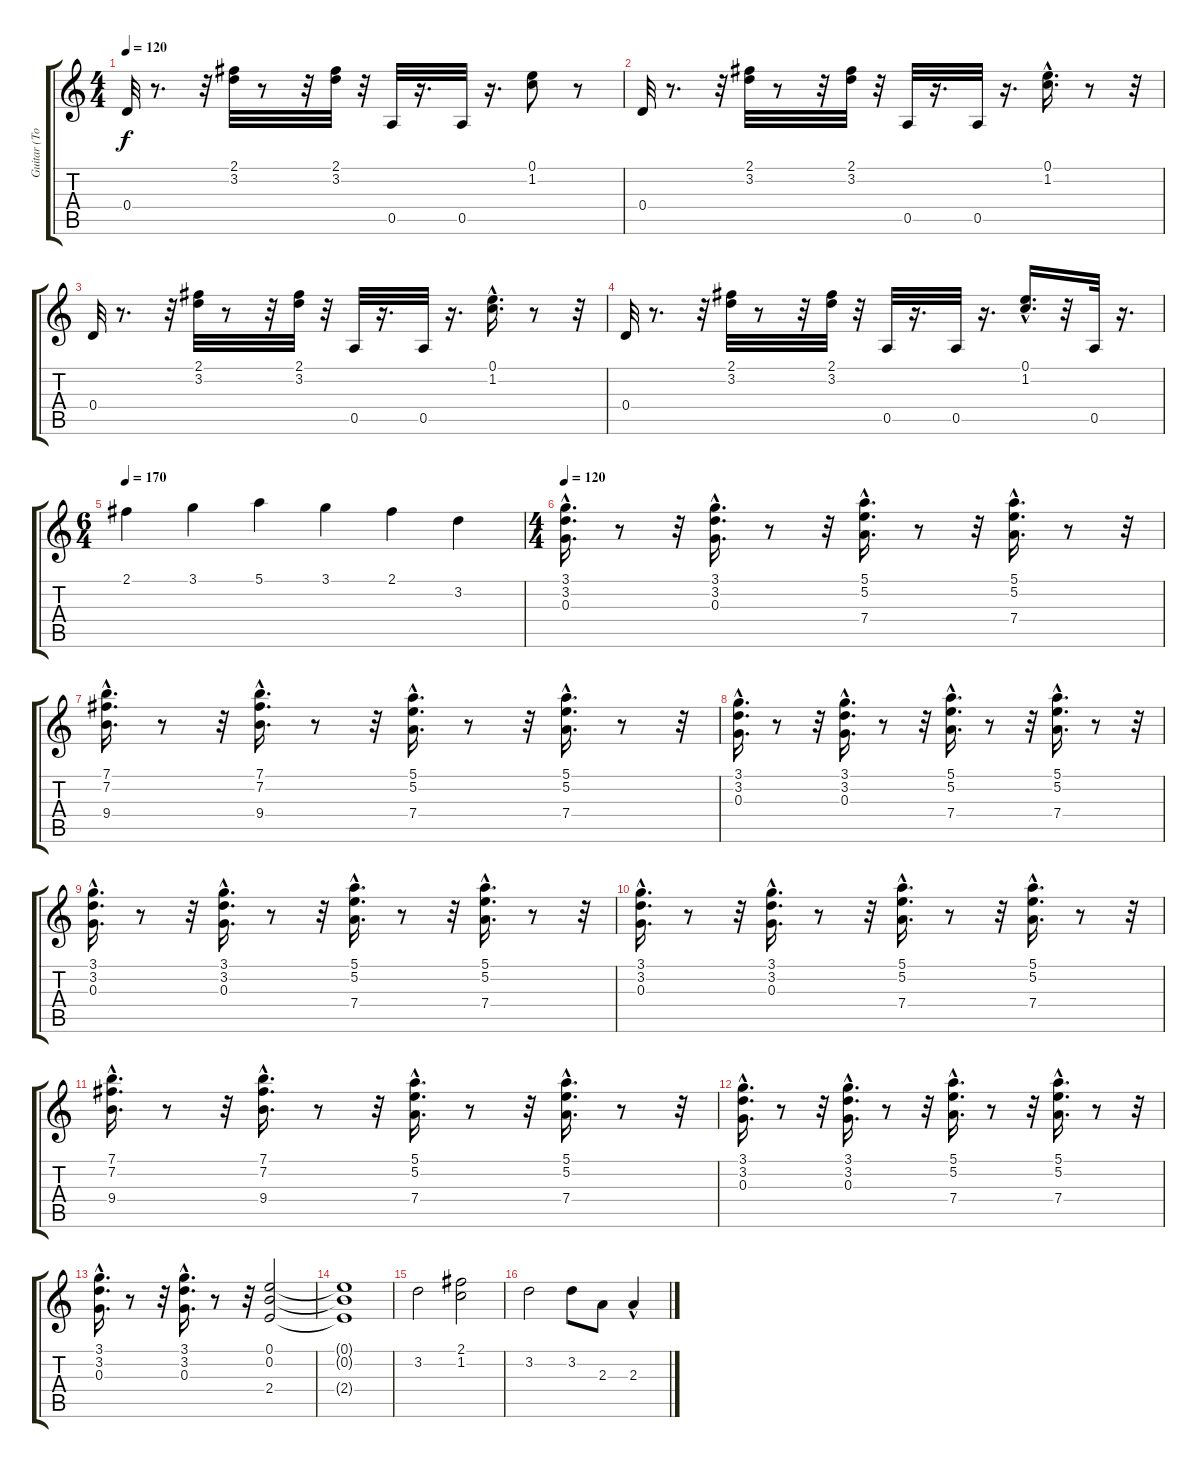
\track ("Guitar (Tom Dumont)" "Guitar (To") {instrument distortionguitar}
\staff {score tabs}
\tuning (E4 B3 G3 D3 A2 E2) {hide}
\ts (4 4)
\tempo 120
\clef g2
\ks c
0.4.32{dy f} r.8{d} r.32 (2.1 3.2).32 r.8 r.32 (2.1 3.2).32 r.32 0.5.32 r.16{d} 0.5.32 r.16{d} (0.1 1.2).8 r.8 |
0.4.32 r.8{d} r.32 (2.1 3.2).32 r.8 r.32 (2.1 3.2).32 r.32 0.5.32 r.16{d} 0.5.32 r.16{d} (0.1{hac} 1.2{hac}).16{d} r.8 r.32 |
0.4.32 r.8{d} r.32 (2.1 3.2).32 r.8 r.32 (2.1 3.2).32 r.32 0.5.32 r.16{d} 0.5.32 r.16{d} (0.1{hac} 1.2{hac}).16{d} r.8 r.32 |
0.4.32 r.8{d} r.32 (2.1 3.2).32 r.8 r.32 (2.1 3.2).32 r.32 0.5.32 r.16{d} 0.5.32 r.16{d} (0.1{hac} 1.2{hac}).16{d} r.32 0.5.32 r.16{d} |
\ts (6 4)
\tempo 170
2.1.4 3.1.4 5.1.4 3.1.4 2.1.4 3.2.4 |
\ts (4 4)
\tempo 120
(3.1{hac} 3.2{hac} 0.3{hac}).16{d} r.8 r.32 (3.1{hac} 3.2{hac} 0.3{hac}).16{d} r.8 r.32 (5.1{hac} 5.2{hac} 7.4{hac}).16{d} r.8 r.32 (5.1{hac} 5.2{hac} 7.4{hac}).16{d} r.8 r.32 |
(7.1{hac} 7.2{hac} 9.4{hac}).16{d} r.8 r.32 (7.1{hac} 7.2{hac} 9.4{hac}).16{d} r.8 r.32 (5.1{hac} 5.2{hac} 7.4{hac}).16{d} r.8 r.32 (5.1{hac} 5.2{hac} 7.4{hac}).16{d} r.8 r.32 |
(3.1{hac} 3.2{hac} 0.3{hac}).16{d} r.8 r.32 (3.1{hac} 3.2{hac} 0.3{hac}).16{d} r.8 r.32 (5.1{hac} 5.2{hac} 7.4{hac}).16{d} r.8 r.32 (5.1{hac} 5.2{hac} 7.4{hac}).16{d} r.8 r.32 |
(3.1{hac} 3.2{hac} 0.3{hac}).16{d} r.8 r.32 (3.1{hac} 3.2{hac} 0.3{hac}).16{d} r.8 r.32 (5.1{hac} 5.2{hac} 7.4{hac}).16{d} r.8 r.32 (5.1{hac} 5.2{hac} 7.4{hac}).16{d} r.8 r.32 |
(3.1{hac} 3.2{hac} 0.3{hac}).16{d} r.8 r.32 (3.1{hac} 3.2{hac} 0.3{hac}).16{d} r.8 r.32 (5.1{hac} 5.2{hac} 7.4{hac}).16{d} r.8 r.32 (5.1{hac} 5.2{hac} 7.4{hac}).16{d} r.8 r.32 |
(7.1{hac} 7.2{hac} 9.4{hac}).16{d} r.8 r.32 (7.1{hac} 7.2{hac} 9.4{hac}).16{d} r.8 r.32 (5.1{hac} 5.2{hac} 7.4{hac}).16{d} r.8 r.32 (5.1{hac} 5.2{hac} 7.4{hac}).16{d} r.8 r.32 |
(3.1{hac} 3.2{hac} 0.3{hac}).16{d} r.8 r.32 (3.1{hac} 3.2{hac} 0.3{hac}).16{d} r.8 r.32 (5.1{hac} 5.2{hac} 7.4{hac}).16{d} r.8 r.32 (5.1{hac} 5.2{hac} 7.4{hac}).16{d} r.8 r.32 |
(3.1{hac} 3.2{hac} 0.3{hac}).16{d} r.8 r.32 (3.1{hac} 3.2{hac} 0.3{hac}).16{d} r.8 r.32 (0.1 0.2 2.4).2 |
(0.1{t} 0.2{t} 2.4{t}).1 |
3.2.2 (2.1 1.2).2 |
3.2.2 3.2.8 2.3.8 2.3{hac}.4
